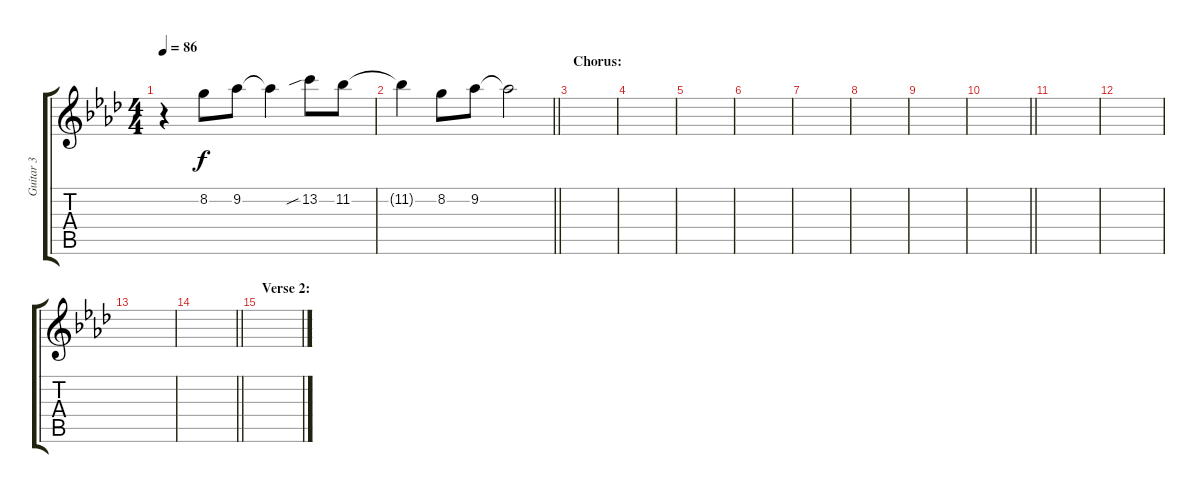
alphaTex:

\track ("Guitar 3" "Guitar 3") {instrument distortionguitar}
\staff {score tabs}
\tuning (E4 B3 G3 D3 A2 E2) {hide}
\ts (4 4)
\tempo 86
\clef g2
\ks ab
r.4{dy f} 8.2.8 9.2.8 9.2{t}.4 13.2{sib}.8 11.2.8 |
\barLineRight lightlight
11.2{t}.4 8.2.8 9.2.8 9.2{t}.2 |
\section ("" "Chorus:")
|
|
|
|
|
|
|
\barLineRight lightlight
|
|
|
|
\barLineRight lightlight
|
\section ("" "Verse 2:")
